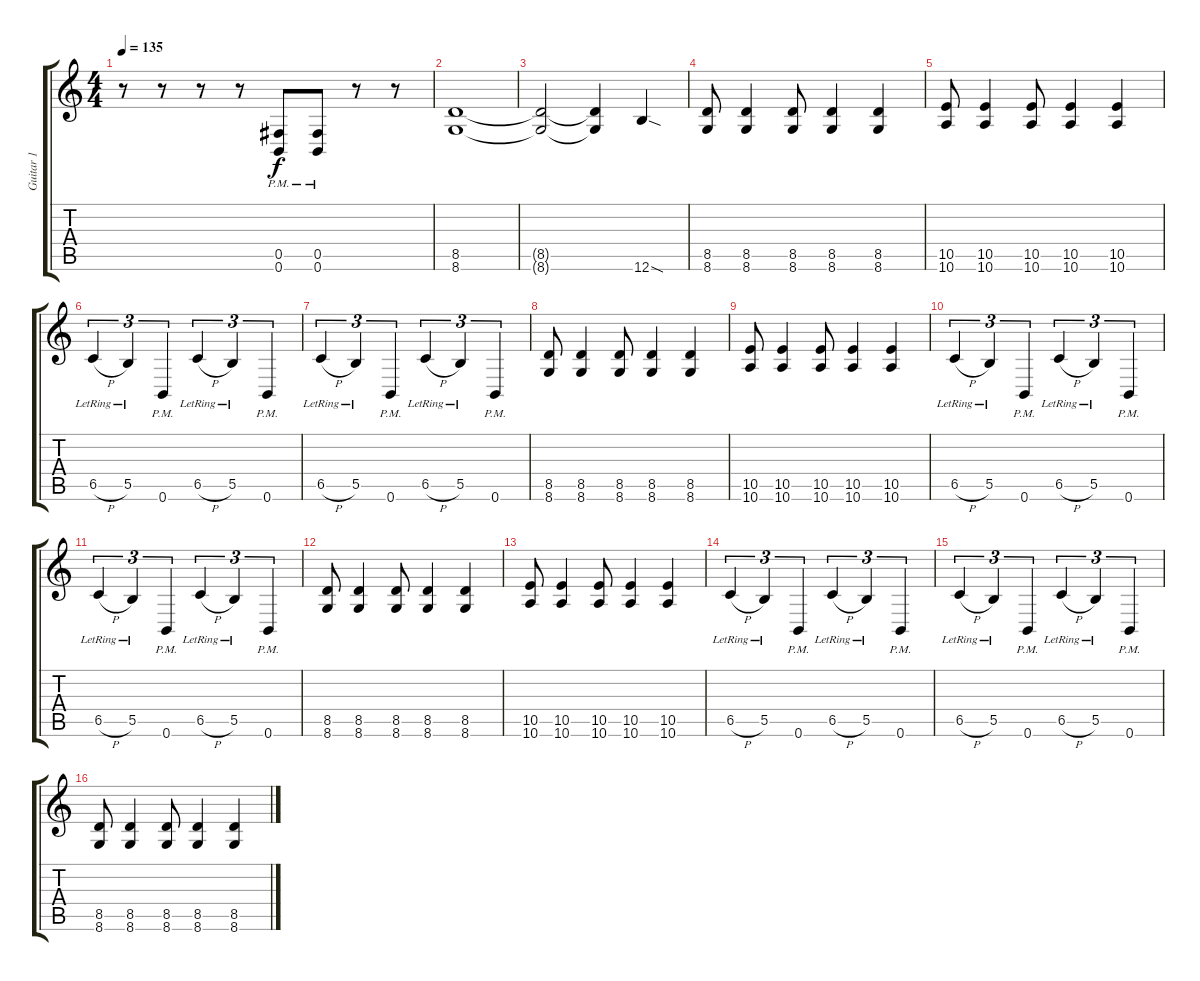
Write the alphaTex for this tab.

\track ("Guitar 1" "Guitar 1") {instrument distortionguitar}
\staff {score tabs}
\tuning (Db4 Ab3 E3 B2 Gb2 B1) {hide}
\ts (4 4)
\tempo 135
\clef g2
\ks c
r.8{dy f} r.8 r.8 r.8 (0.5{pm} 0.6{pm}).8 (0.5{pm} 0.6{pm}).8 r.8 r.8 |
(8.5 8.6).1 |
(8.5{t} 8.6{t}).2 (8.5{t} 8.6{t}).4 12.6{sod}.4 |
(8.5 8.6).8 (8.5 8.6).4 (8.5 8.6).8 (8.5 8.6).4 (8.5 8.6).4 |
(10.5 10.6).8 (10.5 10.6).4 (10.5 10.6).8 (10.5 10.6).4 (10.5 10.6).4 |
6.5{h lr}.4{tu (3 2)} 5.5{lr}.4{tu (3 2)} 0.6{pm}.4{tu (3 2)} 6.5{h lr}.4{tu (3 2)} 5.5{lr}.4{tu (3 2)} 0.6{pm}.4{tu (3 2)} |
6.5{h lr}.4{tu (3 2)} 5.5{lr}.4{tu (3 2)} 0.6{pm}.4{tu (3 2)} 6.5{h lr}.4{tu (3 2)} 5.5{lr}.4{tu (3 2)} 0.6{pm}.4{tu (3 2)} |
(8.5 8.6).8 (8.5 8.6).4 (8.5 8.6).8 (8.5 8.6).4 (8.5 8.6).4 |
(10.5 10.6).8 (10.5 10.6).4 (10.5 10.6).8 (10.5 10.6).4 (10.5 10.6).4 |
6.5{h lr}.4{tu (3 2)} 5.5{lr}.4{tu (3 2)} 0.6{pm}.4{tu (3 2)} 6.5{h lr}.4{tu (3 2)} 5.5{lr}.4{tu (3 2)} 0.6{pm}.4{tu (3 2)} |
6.5{h lr}.4{tu (3 2)} 5.5{lr}.4{tu (3 2)} 0.6{pm}.4{tu (3 2)} 6.5{h lr}.4{tu (3 2)} 5.5{lr}.4{tu (3 2)} 0.6{pm}.4{tu (3 2)} |
(8.5 8.6).8 (8.5 8.6).4 (8.5 8.6).8 (8.5 8.6).4 (8.5 8.6).4 |
(10.5 10.6).8 (10.5 10.6).4 (10.5 10.6).8 (10.5 10.6).4 (10.5 10.6).4 |
6.5{h lr}.4{tu (3 2)} 5.5{lr}.4{tu (3 2)} 0.6{pm}.4{tu (3 2)} 6.5{h lr}.4{tu (3 2)} 5.5{lr}.4{tu (3 2)} 0.6{pm}.4{tu (3 2)} |
6.5{h lr}.4{tu (3 2)} 5.5{lr}.4{tu (3 2)} 0.6{pm}.4{tu (3 2)} 6.5{h lr}.4{tu (3 2)} 5.5{lr}.4{tu (3 2)} 0.6{pm}.4{tu (3 2)} |
(8.5 8.6).8 (8.5 8.6).4 (8.5 8.6).8 (8.5 8.6).4 (8.5 8.6).4
